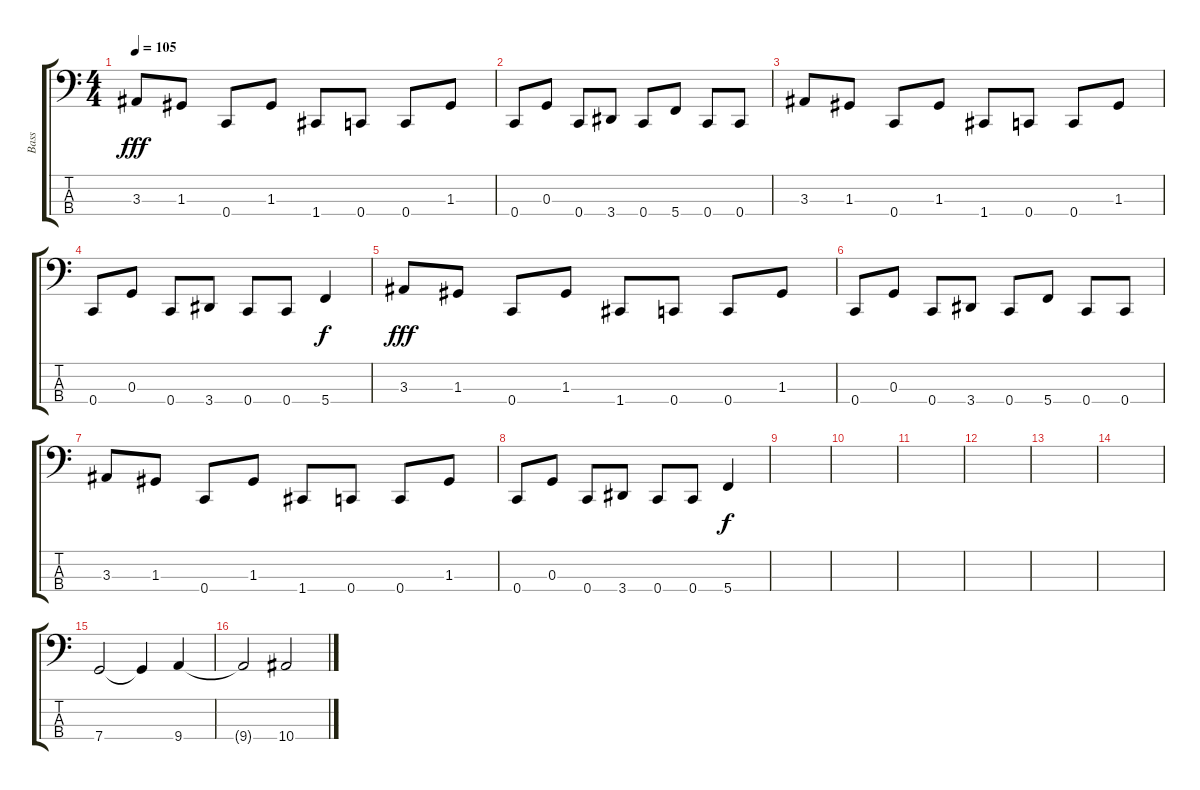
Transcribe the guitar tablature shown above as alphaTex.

\track ("Bass" "Bass") {instrument electricbassfinger}
\staff {score tabs}
\tuning (F2 C2 G1 C1) {hide}
\ts (4 4)
\tempo 105
\clef f4
\ks c
3.3.8{dy fff} 1.3.8 0.4.8 1.3.8 1.4.8 0.4.8 0.4.8 1.3.8 |
0.4.8 0.3.8 0.4.8 3.4.8 0.4.8 5.4.8 0.4.8 0.4.8 |
3.3.8 1.3.8 0.4.8 1.3.8 1.4.8 0.4.8 0.4.8 1.3.8 |
0.4.8 0.3.8 0.4.8 3.4.8 0.4.8 0.4.8 5.4.4{dy f} |
3.3.8{dy fff} 1.3.8 0.4.8 1.3.8 1.4.8 0.4.8 0.4.8 1.3.8 |
0.4.8 0.3.8 0.4.8 3.4.8 0.4.8 5.4.8 0.4.8 0.4.8 |
3.3.8 1.3.8 0.4.8 1.3.8 1.4.8 0.4.8 0.4.8 1.3.8 |
0.4.8 0.3.8 0.4.8 3.4.8 0.4.8 0.4.8 5.4.4{dy f} |
|
|
|
|
|
|
7.4.2 7.4{t}.4 9.4.4 |
9.4{t}.2 10.4.2
